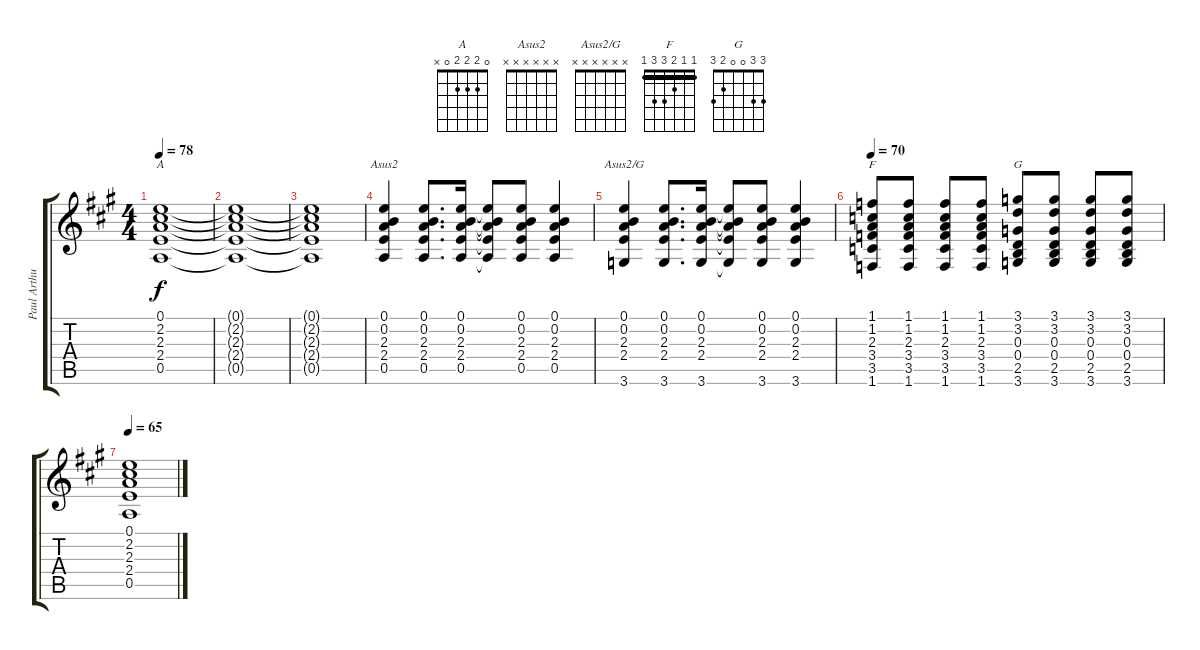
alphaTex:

\track ("Paul Arthurs (Guitar 1)" "Paul Arthu") {instrument acousticguitarsteel}
\staff {score tabs}
\tuning (E4 B3 G3 D3 A2 E2) {hide}
\chord ("A" 0 2 2 2 0 x)
\chord ("Asus2" x x x x x x)
\chord ("Asus2/G" x x x x x x)
\chord ("F" 1 1 2 3 3 1) {barre 1}
\chord ("G" 3 3 0 0 2 3)
\ts (4 4)
\tempo 78
\clef g2
\ks a
(0.1 2.2 2.3 2.4 0.5).1{ch "A" dy f} |
(0.1{t} 2.2{t} 2.3{t} 2.4{t} 0.5{t}).1 |
(0.1{t} 2.2{t} 2.3{t} 2.4{t} 0.5{t}).1 |
(0.1 0.2 2.3 2.4 0.5).4{ch "Asus2"} (0.1 0.2 2.3 2.4 0.5).8{d} (0.1 0.2 2.3 2.4 0.5).16 (0.1{t} 0.2{t} 2.3{t} 2.4{t} 0.5{t}).8 (0.1 0.2 2.3 2.4 0.5).8 (0.1 0.2 2.3 2.4 0.5).4 |
(0.1 0.2 2.3 2.4 3.6).4{ch "Asus2/G"} (0.1 0.2 2.3 2.4 3.6).8{d} (0.1 0.2 2.3 2.4 3.6).16 (0.1{t} 0.2{t} 2.3{t} 2.4{t} 3.6{t}).8 (0.1 0.2 2.3 2.4 3.6).8 (0.1 0.2 2.3 2.4 3.6).4 |
\tempo 70
(1.1 1.2 2.3 3.4 3.5 1.6).8{ch "F"} (1.1 1.2 2.3 3.4 3.5 1.6).8 (1.1 1.2 2.3 3.4 3.5 1.6).8 (1.1 1.2 2.3 3.4 3.5 1.6).8 (3.1 3.2 0.3 0.4 2.5 3.6).8{ch "G"} (3.1 3.2 0.3 0.4 2.5 3.6).8 (3.1 3.2 0.3 0.4 2.5 3.6).8 (3.1 3.2 0.3 0.4 2.5 3.6).8 |
\tempo 65
(0.1 2.2 2.3 2.4 0.5).1
